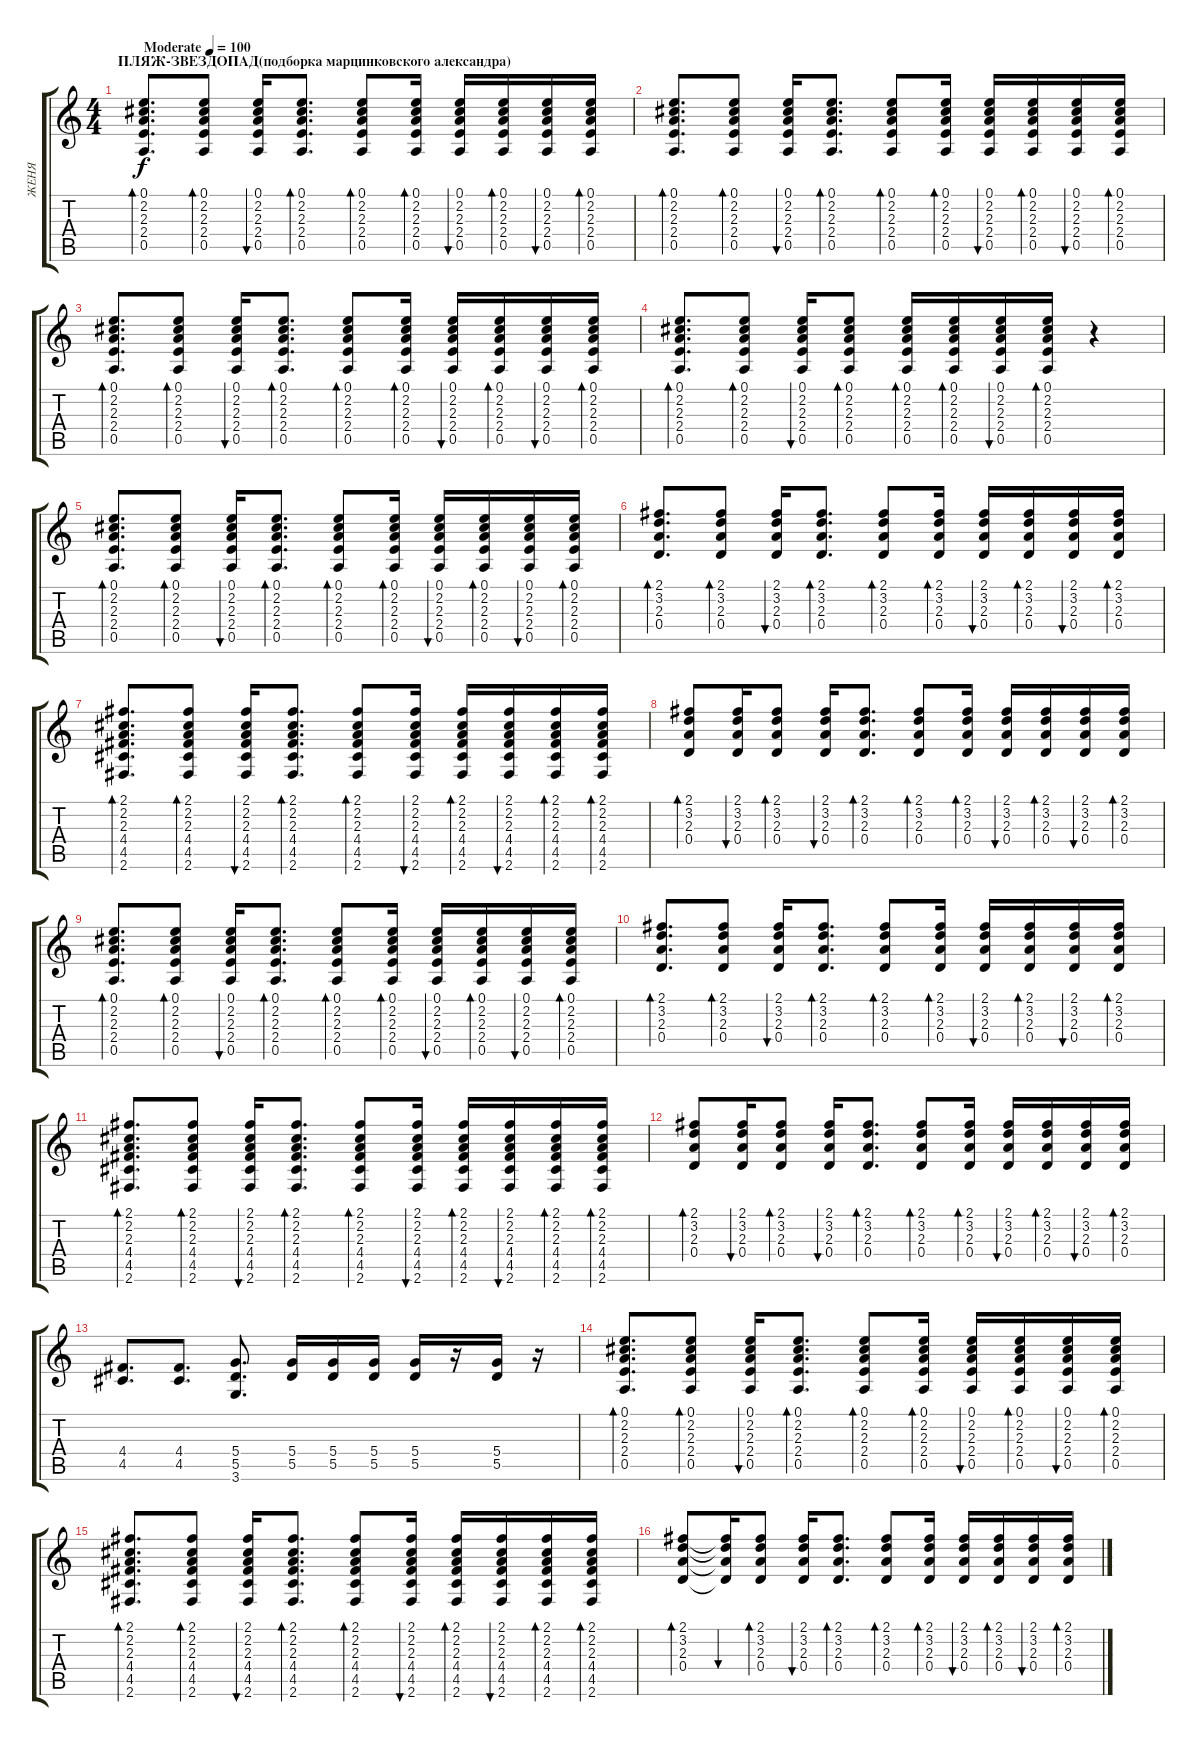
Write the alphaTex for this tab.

\track ("ЖЕНЯ" "ЖЕНЯ") {instrument acousticguitarsteel}
\staff {score tabs}
\tuning (E4 B3 G3 D3 A2 E2) {hide}
\ts (4 4)
\section ("" "ПЛЯЖ-ЗВЕЗДОПАД(подборка марцинковского александра)")
\tempo (100 "Moderate")
\clef g2
\ks c
(0.1 2.2 2.3 2.4 0.5).8{d bd 30 dy f instrument acousticguitarsteel} (0.1 2.2 2.3 2.4 0.5).8{bd 30} (0.1 2.2 2.3 2.4 0.5).16{bu 30} (0.1 2.2 2.3 2.4 0.5).8{d bd 30} (0.1 2.2 2.3 2.4 0.5).8{bd 30} (0.1 2.2 2.3 2.4 0.5).16{bd 30} (0.1 2.2 2.3 2.4 0.5).16{bu 30} (0.1 2.2 2.3 2.4 0.5).16{bd 30} (0.1 2.2 2.3 2.4 0.5).16{bu 30} (0.1 2.2 2.3 2.4 0.5).16{bd 30} |
(0.1 2.2 2.3 2.4 0.5).8{d bd 30} (0.1 2.2 2.3 2.4 0.5).8{bd 30} (0.1 2.2 2.3 2.4 0.5).16{bu 30} (0.1 2.2 2.3 2.4 0.5).8{d bd 30} (0.1 2.2 2.3 2.4 0.5).8{bd 30} (0.1 2.2 2.3 2.4 0.5).16{bd 30} (0.1 2.2 2.3 2.4 0.5).16{bu 30} (0.1 2.2 2.3 2.4 0.5).16{bd 30} (0.1 2.2 2.3 2.4 0.5).16{bu 30} (0.1 2.2 2.3 2.4 0.5).16{bd 30} |
(0.1 2.2 2.3 2.4 0.5).8{d bd 30} (0.1 2.2 2.3 2.4 0.5).8{bd 30} (0.1 2.2 2.3 2.4 0.5).16{bu 30} (0.1 2.2 2.3 2.4 0.5).8{d bd 30} (0.1 2.2 2.3 2.4 0.5).8{bd 30} (0.1 2.2 2.3 2.4 0.5).16{bd 30} (0.1 2.2 2.3 2.4 0.5).16{bu 30} (0.1 2.2 2.3 2.4 0.5).16{bd 30} (0.1 2.2 2.3 2.4 0.5).16{bu 30} (0.1 2.2 2.3 2.4 0.5).16{bd 30} |
(0.1 2.2 2.3 2.4 0.5).8{d bd 30} (0.1 2.2 2.3 2.4 0.5).8{bd 30} (0.1 2.2 2.3 2.4 0.5).16{bu 30} (0.1 2.2 2.3 2.4 0.5).8{bd 30} (0.1 2.2 2.3 2.4 0.5).16{bd 30} (0.1 2.2 2.3 2.4 0.5).16{bd 30} (0.1 2.2 2.3 2.4 0.5).16{bu 30} (0.1 2.2 2.3 2.4 0.5).16{bd 30} r.4 |
(0.1 2.2 2.3 2.4 0.5).8{d bd 30} (0.1 2.2 2.3 2.4 0.5).8{bd 30} (0.1 2.2 2.3 2.4 0.5).16{bu 30} (0.1 2.2 2.3 2.4 0.5).8{d bd 30} (0.1 2.2 2.3 2.4 0.5).8{bd 30} (0.1 2.2 2.3 2.4 0.5).16{bd 30} (0.1 2.2 2.3 2.4 0.5).16{bu 30} (0.1 2.2 2.3 2.4 0.5).16{bd 30} (0.1 2.2 2.3 2.4 0.5).16{bu 30} (0.1 2.2 2.3 2.4 0.5).16{bd 30} |
(2.1 3.2 2.3 0.4).8{d bd 30} (2.1 3.2 2.3 0.4).8{bd 30} (2.1 3.2 2.3 0.4).16{bu 30} (2.1 3.2 2.3 0.4).8{d bd 30} (2.1 3.2 2.3 0.4).8{bd 30} (2.1 3.2 2.3 0.4).16{bd 30} (2.1 3.2 2.3 0.4).16{bu 30} (2.1 3.2 2.3 0.4).16{bd 30} (2.1 3.2 2.3 0.4).16{bu 30} (2.1 3.2 2.3 0.4).16{bd 30} |
(2.1 2.2 2.3 4.4 4.5 2.6).8{d bd 30} (2.1 2.2 2.3 4.4 4.5 2.6).8{bd 30} (2.1 2.2 2.3 4.4 4.5 2.6).16{bu 30} (2.1 2.2 2.3 4.4 4.5 2.6).8{d bd 30} (2.1 2.2 2.3 4.4 4.5 2.6).8{bd 30} (2.1 2.2 2.3 4.4 4.5 2.6).16{bu 30} (2.1 2.2 2.3 4.4 4.5 2.6).16{bd 30} (2.1 2.2 2.3 4.4 4.5 2.6).16{bu 30} (2.1 2.2 2.3 4.4 4.5 2.6).16{bd 30} (2.1 2.2 2.3 4.4 4.5 2.6).16{bd 30} |
(2.1 3.2 2.3 0.4).8{bd 30} (2.1 3.2 2.3 0.4).16{bu 30} (2.1 3.2 2.3 0.4).8{bd 30} (2.1 3.2 2.3 0.4).16{bu 30} (2.1 3.2 2.3 0.4).8{d bd 30} (2.1 3.2 2.3 0.4).8{bd 30} (2.1 3.2 2.3 0.4).16{bd 30} (2.1 3.2 2.3 0.4).16{bu 30} (2.1 3.2 2.3 0.4).16{bd 30} (2.1 3.2 2.3 0.4).16{bu 30} (2.1 3.2 2.3 0.4).16{bd 30} |
(0.1 2.2 2.3 2.4 0.5).8{d bd 30} (0.1 2.2 2.3 2.4 0.5).8{bd 30} (0.1 2.2 2.3 2.4 0.5).16{bu 30} (0.1 2.2 2.3 2.4 0.5).8{d bd 30} (0.1 2.2 2.3 2.4 0.5).8{bd 30} (0.1 2.2 2.3 2.4 0.5).16{bd 30} (0.1 2.2 2.3 2.4 0.5).16{bu 30} (0.1 2.2 2.3 2.4 0.5).16{bd 30} (0.1 2.2 2.3 2.4 0.5).16{bu 30} (0.1 2.2 2.3 2.4 0.5).16{bd 30} |
(2.1 3.2 2.3 0.4).8{d bd 30} (2.1 3.2 2.3 0.4).8{bd 30} (2.1 3.2 2.3 0.4).16{bu 30} (2.1 3.2 2.3 0.4).8{d bd 30} (2.1 3.2 2.3 0.4).8{bd 30} (2.1 3.2 2.3 0.4).16{bd 30} (2.1 3.2 2.3 0.4).16{bu 30} (2.1 3.2 2.3 0.4).16{bd 30} (2.1 3.2 2.3 0.4).16{bu 30} (2.1 3.2 2.3 0.4).16{bd 30} |
(2.1 2.2 2.3 4.4 4.5 2.6).8{d bd 30} (2.1 2.2 2.3 4.4 4.5 2.6).8{bd 30} (2.1 2.2 2.3 4.4 4.5 2.6).16{bu 30} (2.1 2.2 2.3 4.4 4.5 2.6).8{d bd 30} (2.1 2.2 2.3 4.4 4.5 2.6).8{bd 30} (2.1 2.2 2.3 4.4 4.5 2.6).16{bu 30} (2.1 2.2 2.3 4.4 4.5 2.6).16{bd 30} (2.1 2.2 2.3 4.4 4.5 2.6).16{bu 30} (2.1 2.2 2.3 4.4 4.5 2.6).16{bd 30} (2.1 2.2 2.3 4.4 4.5 2.6).16{bd 30} |
(2.1 3.2 2.3 0.4).8{bd 30} (2.1 3.2 2.3 0.4).16{bu 30} (2.1 3.2 2.3 0.4).8{bd 30} (2.1 3.2 2.3 0.4).16{bu 30} (2.1 3.2 2.3 0.4).8{d bd 30} (2.1 3.2 2.3 0.4).8{bd 30} (2.1 3.2 2.3 0.4).16{bd 30} (2.1 3.2 2.3 0.4).16{bu 30} (2.1 3.2 2.3 0.4).16{bd 30} (2.1 3.2 2.3 0.4).16{bu 30} (2.1 3.2 2.3 0.4).16{bd 30} |
(4.4 4.5).8{d} (4.4 4.5).8{d} (5.4 5.5 3.6).8{d} (5.4 5.5).16 (5.4 5.5).16 (5.4 5.5).16 (5.4 5.5).16 r.16 (5.4 5.5).16 r.16 |
(0.1 2.2 2.3 2.4 0.5).8{d bd 30} (0.1 2.2 2.3 2.4 0.5).8{bd 30} (0.1 2.2 2.3 2.4 0.5).16{bu 30} (0.1 2.2 2.3 2.4 0.5).8{d bd 30} (0.1 2.2 2.3 2.4 0.5).8{bd 30} (0.1 2.2 2.3 2.4 0.5).16{bd 30} (0.1 2.2 2.3 2.4 0.5).16{bu 30} (0.1 2.2 2.3 2.4 0.5).16{bd 30} (0.1 2.2 2.3 2.4 0.5).16{bu 30} (0.1 2.2 2.3 2.4 0.5).16{bd 30} |
(2.1 2.2 2.3 4.4 4.5 2.6).8{d bd 30} (2.1 2.2 2.3 4.4 4.5 2.6).8{bd 30} (2.1 2.2 2.3 4.4 4.5 2.6).16{bu 30} (2.1 2.2 2.3 4.4 4.5 2.6).8{d bd 30} (2.1 2.2 2.3 4.4 4.5 2.6).8{bd 30} (2.1 2.2 2.3 4.4 4.5 2.6).16{bu 30} (2.1 2.2 2.3 4.4 4.5 2.6).16{bd 30} (2.1 2.2 2.3 4.4 4.5 2.6).16{bu 30} (2.1 2.2 2.3 4.4 4.5 2.6).16{bd 30} (2.1 2.2 2.3 4.4 4.5 2.6).16{bd 30} |
(2.1 3.2 2.3 0.4).8{bd 30} (2.1{t} 3.2{t} 2.3{t} 0.4{t}).16{bu 30} (2.1 3.2 2.3 0.4).8{bd 30} (2.1 3.2 2.3 0.4).16{bu 30} (2.1 3.2 2.3 0.4).8{d bd 30} (2.1 3.2 2.3 0.4).8{bd 30} (2.1 3.2 2.3 0.4).16{bd 30} (2.1 3.2 2.3 0.4).16{bu 30} (2.1 3.2 2.3 0.4).16{bd 30} (2.1 3.2 2.3 0.4).16{bu 30} (2.1 3.2 2.3 0.4).16{bd 30}
